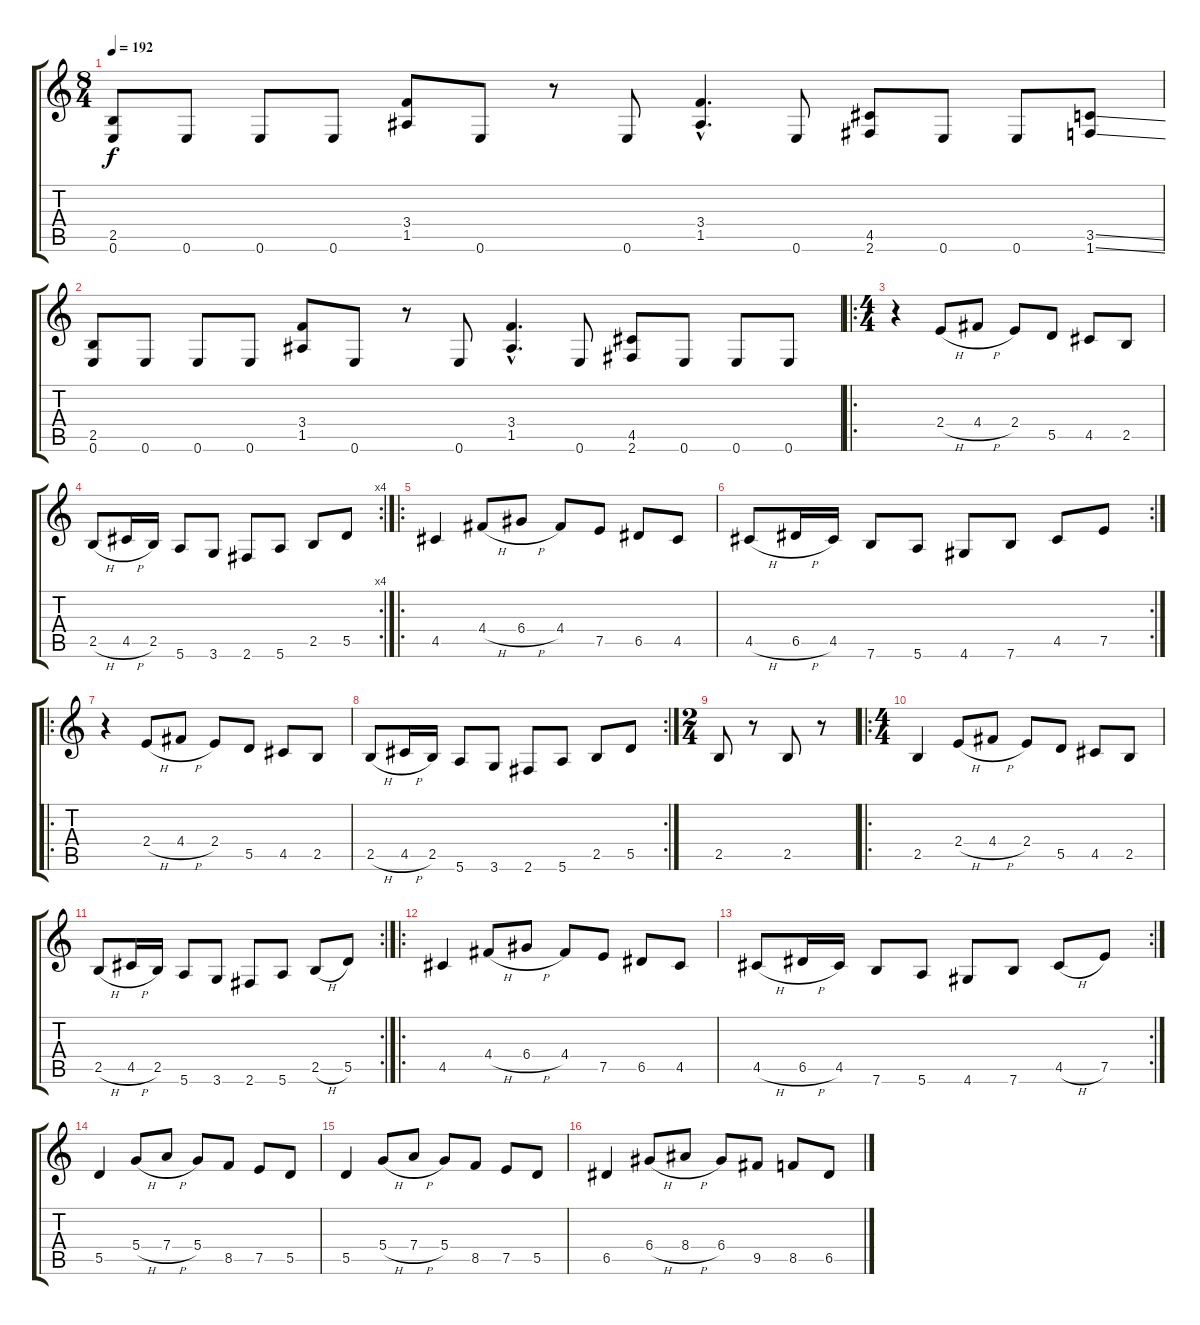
\track "" {instrument distortionguitar}
\staff {score tabs}
\tuning (E4 B3 G3 D3 A2 E2) {hide}
\ts (8 4)
\tempo 192
\clef g2
\ks c
(2.5 0.6).8{dy f} 0.6.8 0.6.8 0.6.8 (3.4 1.5).8 0.6.8 r.8 0.6.8 (3.4{hac} 1.5{hac}).4{d} 0.6.8 (4.5 2.6).8 0.6.8 0.6.8 (3.5{ss} 1.6{ss}).8 |
(2.5 0.6).8 0.6.8 0.6.8 0.6.8 (3.4 1.5).8 0.6.8 r.8 0.6.8 (3.4{hac} 1.5{hac}).4{d} 0.6.8 (4.5 2.6).8 0.6.8 0.6.8 0.6.8 |
\ro
\ts (4 4)
r.4 2.4{h}.8 4.4{h}.8 2.4.8 5.5.8 4.5.8 2.5.8 |
\rc 4
2.5{h}.8 4.5{h}.16 2.5.16 5.6.8 3.6.8 2.6.8 5.6.8 2.5.8 5.5.8 |
\ro
4.5.4 4.4{h}.8 6.4{h}.8 4.4.8 7.5.8 6.5.8 4.5.8 |
\rc 2
4.5{h}.8 6.5{h}.16 4.5.16 7.6.8 5.6.8 4.6.8 7.6.8 4.5.8 7.5.8 |
\ro
r.4 2.4{h}.8 4.4{h}.8 2.4.8 5.5.8 4.5.8 2.5.8 |
\rc 2
2.5{h}.8 4.5{h}.16 2.5.16 5.6.8 3.6.8 2.6.8 5.6.8 2.5.8 5.5.8 |
\ts (2 4)
2.5.8 r.8 2.5.8 r.8 |
\ro
\ts (4 4)
2.5.4 2.4{h}.8 4.4{h}.8 2.4.8 5.5.8 4.5.8 2.5.8 |
\rc 2
2.5{h}.8 4.5{h}.16 2.5.16 5.6.8 3.6.8 2.6.8 5.6.8 2.5{h}.8 5.5.8 |
\ro
4.5.4 4.4{h}.8 6.4{h}.8 4.4.8 7.5.8 6.5.8 4.5.8 |
\rc 2
4.5{h}.8 6.5{h}.16 4.5.16 7.6.8 5.6.8 4.6.8 7.6.8 4.5{h}.8 7.5.8 |
5.5.4 5.4{h}.8 7.4{h}.8 5.4.8 8.5.8 7.5.8 5.5.8 |
5.5.4 5.4{h}.8 7.4{h}.8 5.4.8 8.5.8 7.5.8 5.5.8 |
6.5.4 6.4{h}.8 8.4{h}.8 6.4.8 9.5.8 8.5.8 6.5.8
